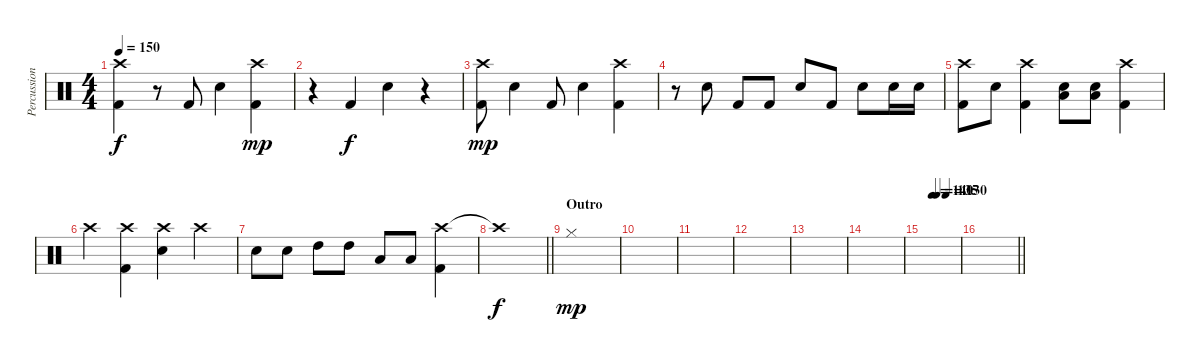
\track ("Percussion" "Percussion") {instrument percussion}
\staff {score}
\articulation defaults
\ts (4 4)
\tempo 150
\clef neutral
\ks c
("Crash high (hit)" "Kick (hit) 2").4{dy f} r.8 "Kick (hit) 2".8 "Snare (hit) 2".4 ("Crash high (hit)" "Kick (hit) 2").4{dy mp} |
r.4 "Kick (hit) 2".4{dy f} "Snare (hit) 2".4 r.4 |
("Crash high (hit)" "Kick (hit) 2").8{dy mp} "Snare (hit) 2".4 "Kick (hit) 2".8 "Snare (hit) 2".4 ("Crash high (hit)" "Kick (hit) 2").4 |
r.8 "Snare (hit) 2".8 "Kick (hit) 2".8 "Kick (hit) 2".8 "Snare (hit) 2".8 "Kick (hit) 2".8 "Snare (hit) 2".8 "Snare (hit) 2".16 "Snare (hit) 2".16 |
("Crash high (hit)" "Kick (hit) 2").8 "Snare (hit) 2".8 ("Crash high (hit)" "Kick (hit) 2").4 ("Snare (hit) 2" "Low Tom (hit)").8 ("Snare (hit) 2" "Low Tom (hit)").8 ("Crash high (hit)" "Kick (hit) 2").4 |
"Crash high (hit)".4 ("Crash high (hit)" "Kick (hit) 2").4 ("Crash high (hit)" "Snare (hit) 2").4 "Crash high (hit)".4 |
"Snare (hit) 2".8 "Snare (hit) 2".8 "High Tom (hit)".8 "High Tom (hit)".8 "Low Tom (hit)".8 "Low Tom (hit)".8 ("Crash high (hit)" "Kick (hit) 2").4 |
\barLineRight lightlight "Crash high (hit)"{t}.1{dy f}
|
\section ("" "Outro")
"Hi-Hat (closed)".1{dy mp} |
|
|
|
|
|
\tempo (140 0.25)
\tempo (135 0.375)
\tempo (130 0.625)
|
\barLineRight lightlight
